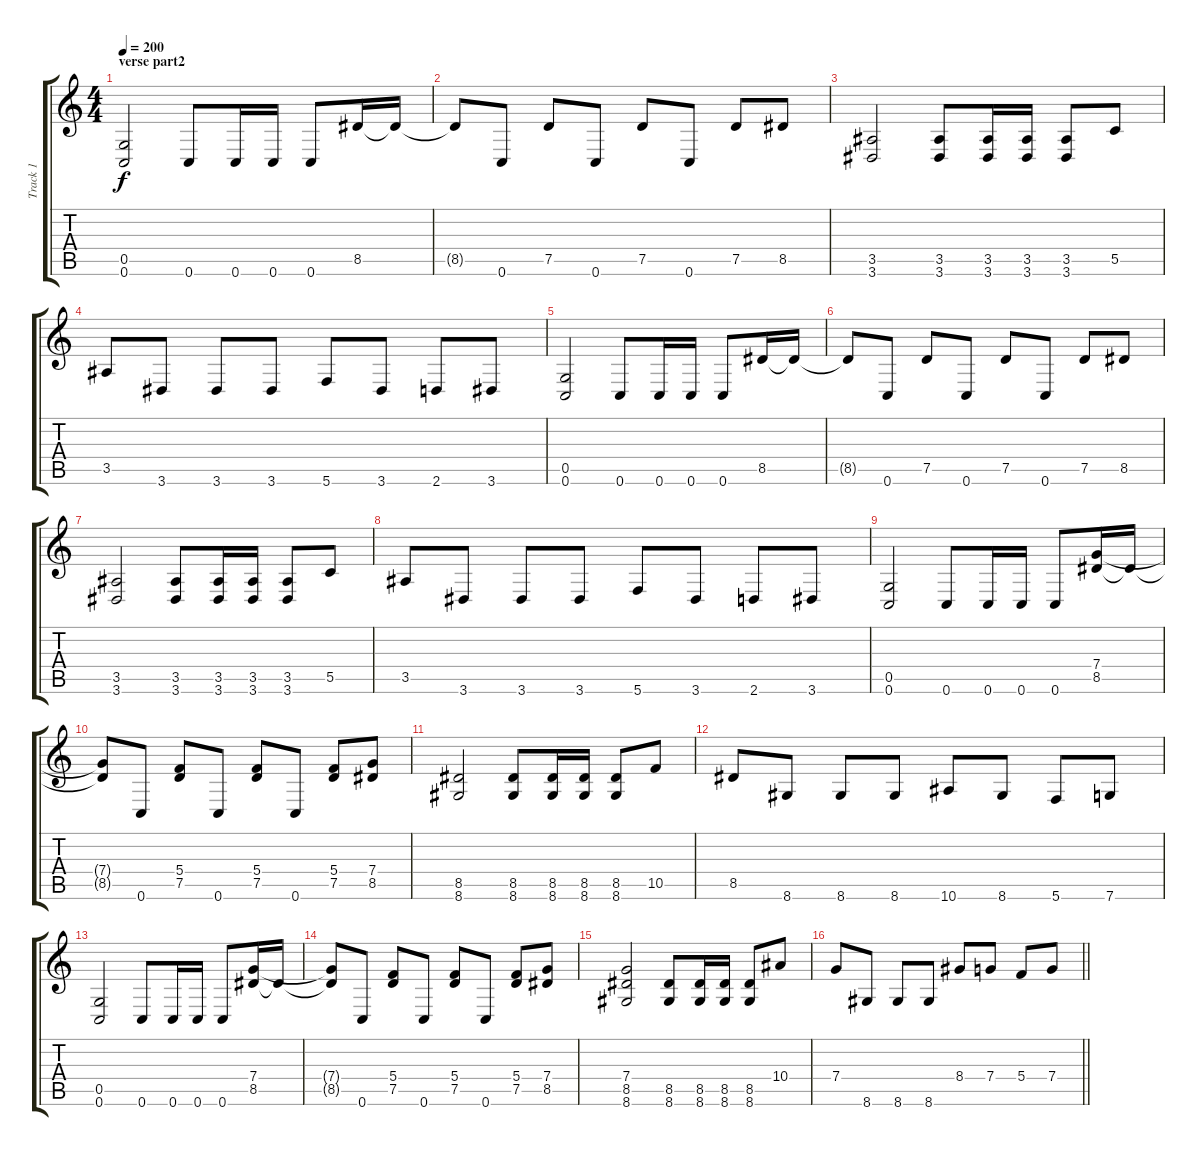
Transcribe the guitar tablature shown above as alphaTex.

\track ("Track 1" "Track 1") {instrument distortionguitar}
\staff {score tabs}
\tuning (D4 A3 F3 C3 G2 C2) {hide}
\ts (4 4)
\section ("" "verse part2")
\tempo 200
\clef g2
\ks c
(0.5 0.6).2{dy f} 0.6.8 0.6.16 0.6.16 0.6.8 8.5.16 8.5{t}.16 |
8.5{t}.8 0.6.8 7.5.8 0.6.8 7.5.8 0.6.8 7.5.8 8.5.8 |
(3.5 3.6).2 (3.5 3.6).8 (3.5 3.6).16 (3.5 3.6).16 (3.5 3.6).8 5.5.8 |
3.5.8 3.6.8 3.6.8 3.6.8 5.6.8 3.6.8 2.6.8 3.6.8 |
(0.5 0.6).2 0.6.8 0.6.16 0.6.16 0.6.8 8.5.16 8.5{t}.16 |
8.5{t}.8 0.6.8 7.5.8 0.6.8 7.5.8 0.6.8 7.5.8 8.5.8 |
(3.5 3.6).2 (3.5 3.6).8 (3.5 3.6).16 (3.5 3.6).16 (3.5 3.6).8 5.5.8 |
3.5.8 3.6.8 3.6.8 3.6.8 5.6.8 3.6.8 2.6.8 3.6.8 |
(0.5 0.6).2 0.6.8 0.6.16 0.6.16 0.6.8 (7.4 8.5).16 8.5{t}.16 |
(7.4{t} 8.5{t}).8 0.6.8 (5.4 7.5).8 0.6.8 (5.4 7.5).8 0.6.8 (5.4 7.5).8 (7.4 8.5).8 |
(8.5 8.6).2 (8.5 8.6).8 (8.5 8.6).16 (8.5 8.6).16 (8.5 8.6).8 10.5.8 |
8.5.8 8.6.8 8.6.8 8.6.8 10.6.8 8.6.8 5.6.8 7.6.8 |
(0.5 0.6).2 0.6.8 0.6.16 0.6.16 0.6.8 (7.4 8.5).16 8.5{t}.16 |
(7.4{t} 8.5{t}).8 0.6.8 (5.4 7.5).8 0.6.8 (5.4 7.5).8 0.6.8 (5.4 7.5).8 (7.4 8.5).8 |
(7.4 8.5 8.6).2 (8.5 8.6).8 (8.5 8.6).16 (8.5 8.6).16 (8.5 8.6).8 10.4.8 |
\barLineRight lightlight
7.4.8 8.6.8 8.6.8 8.6.8 8.4.8 7.4.8 5.4.8 7.4.8
